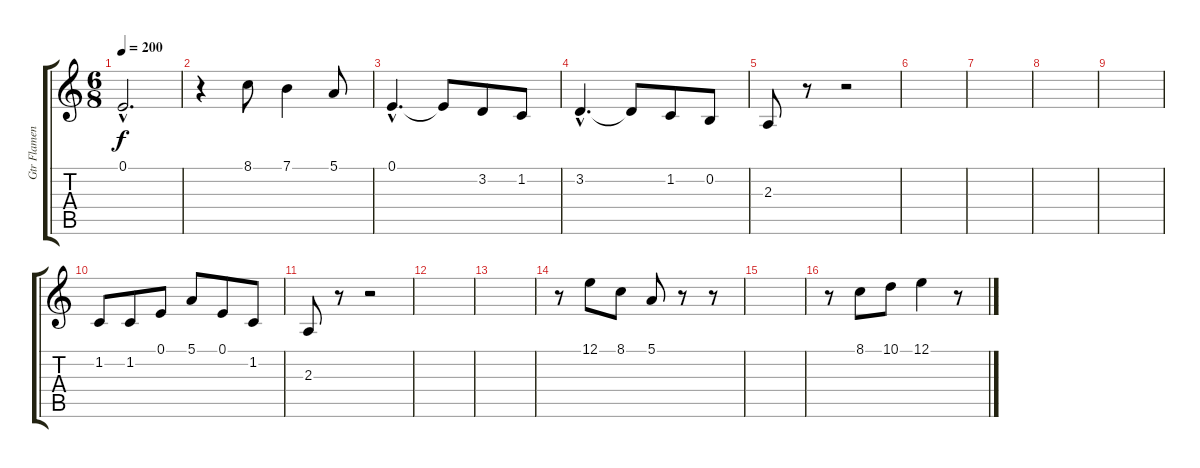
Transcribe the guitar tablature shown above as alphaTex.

\track ("Gtr Flamenco" "Gtr Flamen") {instrument viola}
\staff {score tabs}
\tuning (E4 B3 G3 D3 A2 E2) {hide}
\ts (6 8)
\tempo 200
\clef g2
\ks c
0.1{hac}.2{d dy f} |
r.4 8.1.8 7.1.4 5.1.8 |
0.1{hac}.4{d} 0.1{t}.8 3.2.8 1.2.8 |
3.2{hac}.4{d} 3.2{t}.8 1.2.8 0.2.8 |
2.3.8 r.8 r.2 |
|
|
|
|
1.2.8 1.2.8 0.1.8 5.1.8 0.1.8 1.2.8 |
2.3.8 r.8 r.2 |
|
|
r.8 12.1.8 8.1.8 5.1.8 r.8 r.8 |
|
r.8 8.1.8 10.1.8 12.1.4 r.8
